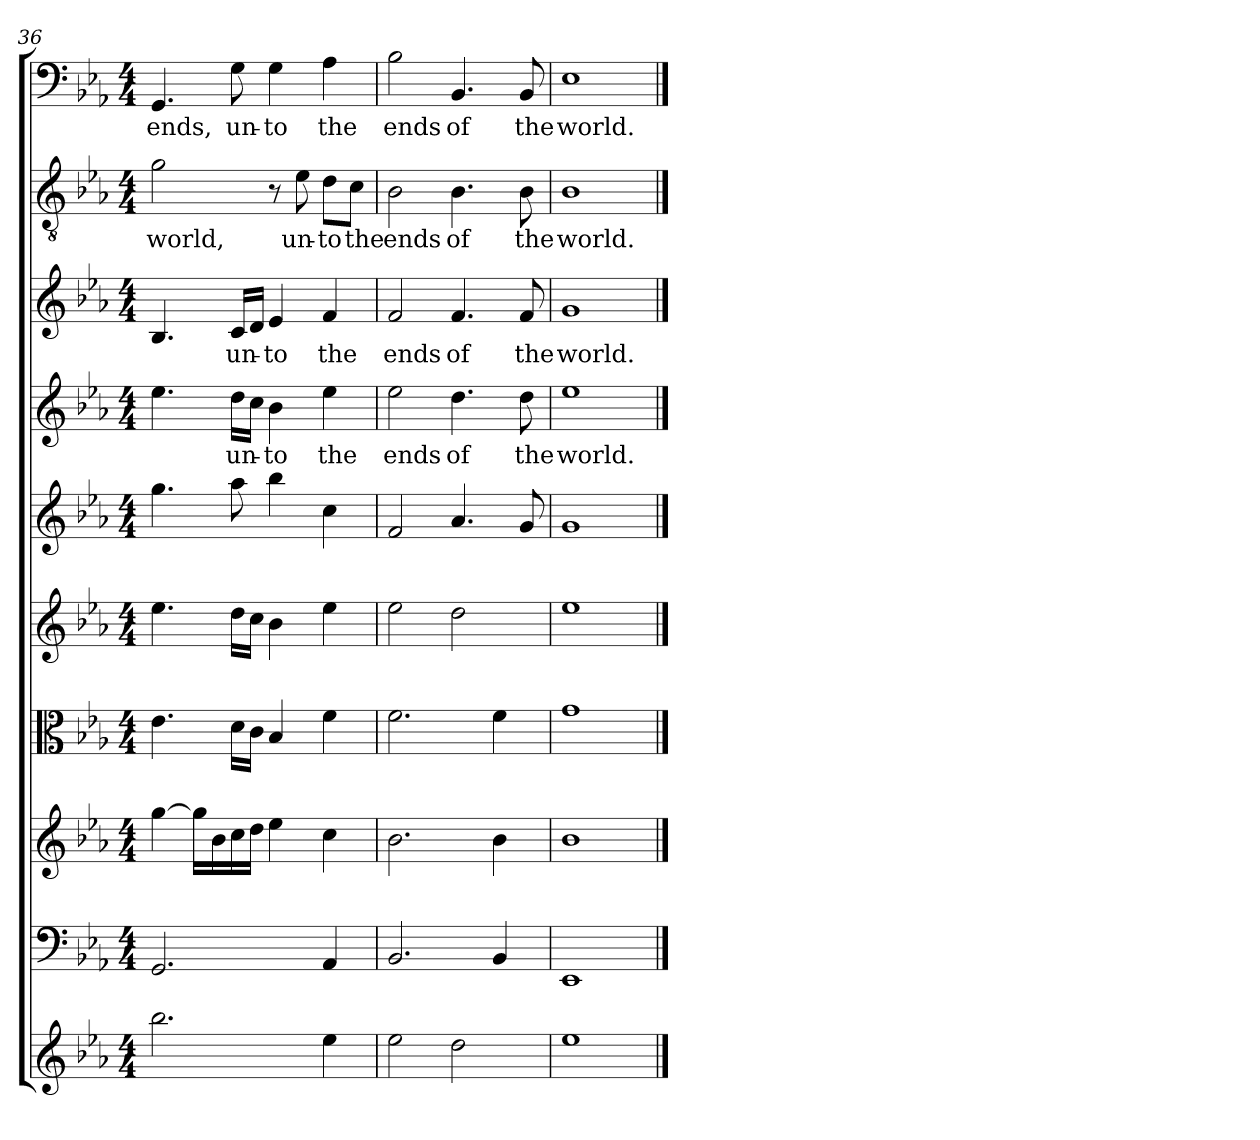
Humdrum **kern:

**kern	**kern	**kern	**kern	**kern	**kern	**kern	**text	**kern	**text	**kern	**text	**kern	**text
*part10	*part9	*part8	*part7	*part6	*part5	*part4	*part4	*part3	*part3	*part2	*part2	*part1	*part1
*staff10	*staff9	*staff8	*staff7	*staff6	*staff5	*staff4	*staff4	*staff3	*staff3	*staff2	*staff2	*staff1	*staff1
*clefG2	*clefF4	*clefG2	*clefC3	*clefG2	*clefG2	*clefG2	*	*clefG2	*	*clefGv2	*	*clefF4	*
*k[b-e-a-]	*k[b-e-a-]	*k[b-e-a-]	*k[b-e-a-]	*k[b-e-a-]	*k[b-e-a-]	*k[b-e-a-]	*	*k[b-e-a-]	*	*k[b-e-a-]	*	*k[b-e-a-]	*
*E-:	*E-:	*E-:	*E-:	*E-:	*E-:	*E-:	*	*E-:	*	*E-:	*	*E-:	*
*M4/4	*M4/4	*M4/4	*M4/4	*M4/4	*M4/4	*M4/4	*	*M4/4	*	*M4/4	*	*M4/4	*
=36	=36	=36	=36	=36	=36	=36	=36	=36	=36	=36	=36	=36	=36
2.bb-\	2.GG/	[4gg\	4.e-\	4.ee-\	4.gg\	4.ee-\	.	4.B-/	.	2g\	world,	4.GG/	ends,
.	.	16gg\LL]	.	.	.	.	.	.	.	.	.	.	.
.	.	16b-\	.	.	.	.	.	.	.	.	.	.	.
.	.	16cc\	16d\LL	16dd\LL	8aa-\	16dd\LL	un-	16c/LL	un-	.	.	8G\	un-
.	.	16dd\JJ	16c\JJ	16cc\JJ	.	16cc\JJ	.	16d/JJ	.	.	.	.	.
.	.	4ee-\	4B-/	4b-\	4bb-\	4b-\	-to	4e-/	-to	8r	.	4G\	-to
.	.	.	.	.	.	.	.	.	.	8e-\	un-	.	.
4ee-\	4AA-/	4cc\	4f\	4ee-\	4cc\	4ee-\	the	4f/	the	8d\L	-to	4A-\	the
.	.	.	.	.	.	.	.	.	.	8c\J	the	.	.
=37	=37	=37	=37	=37	=37	=37	=37	=37	=37	=37	=37	=37	=37
2ee-\	2.BB-/	2.b-\	2.f\	2ee-\	2f/	2ee-\	ends	2f/	ends	2B-\	ends	2B-\	ends
2dd\	.	.	.	2dd\	4.a-/	4.dd\	of	4.f/	of	4.B-\	of	4.BB-/	of
.	4BB-/	4b-\	4f\	.	.	.	.	.	.	.	.	.	.
.	.	.	.	.	8g/	8dd\	the	8f/	the	8B-\	the	8BB-/	the
=38	=38	=38	=38	=38	=38	=38	=38	=38	=38	=38	=38	=38	=38
1ee-\	1EE-/	1b-\	1g\	1ee-\	1g/	1ee-\	world.	1g/	world.	1B-\	world.	1E-\	world.
==	==	==	==	==	==	==	==	==	==	==	==	==	==
*-	*-	*-	*-	*-	*-	*-	*-	*-	*-	*-	*-	*-	*-
